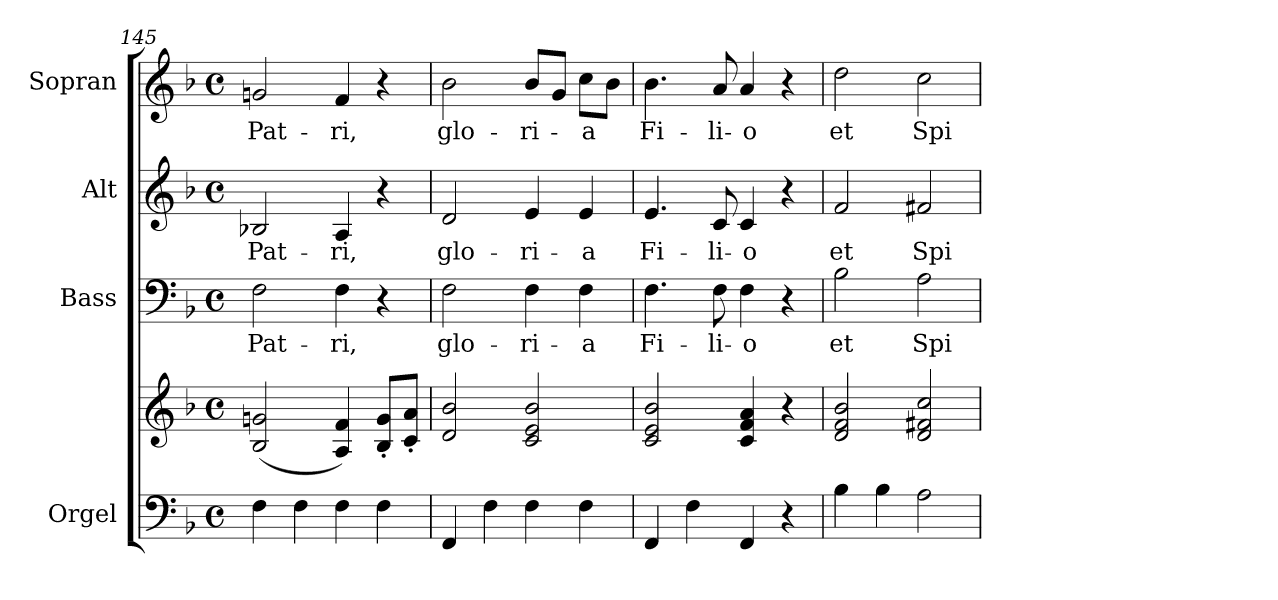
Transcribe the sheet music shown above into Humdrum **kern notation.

**kern	**kern	**kern	**text	**kern	**text	**kern	**text
*part4	*part4	*part3	*part3	*part2	*part2	*part1	*part1
*staff5	*staff4	*staff3	*staff3	*staff2	*staff2	*staff1	*staff1
*I"Orgel	*	*I"Bass	*	*I"Alt	*	*I"Sopran	*
*I'Org.	*	*I'B.	*	*I'A.	*	*I'S.	*
*clefF4	*clefG2	*clefF4	*	*clefG2	*	*clefG2	*
*k[b-]	*k[b-]	*k[b-]	*	*k[b-]	*	*k[b-]	*
*F:	*F:	*F:	*	*F:	*	*F:	*
*M4/4	*M4/4	*M4/4	*	*M4/4	*	*M4/4	*
*met(c)	*met(c)	*met(c)	*	*met(c)	*	*met(c)	*
=145	=145	=145	=145	=145	=145	=145	=145
!	!	!	!LO:LY:b	!	!LO:LY:b	!	!LO:LY:b
4F\	(<2B-/ 2gn/	2F\	Pat-	2B-X/	Pat-	2gn/	Pat-
4F\	.	.	.	.	.	.	.
!	!	!	!LO:LY:b	!	!LO:LY:b	!	!LO:LY:b
4F\	4A/ 4f/)	4F\	-ri,	4A/	-ri,	4f/	-ri,
4F\	8B-/'< 8g/'<L	4r	.	4r	.	4r	.
.	8c/'< 8a/'<J	.	.	.	.	.	.
=146	=146	=146	=146	=146	=146	=146	=146
!	!	!	!LO:LY:b	!	!LO:LY:b	!	!LO:LY:b
4FF/	2d/ 2b-/	2F\	glo-	2d/	glo-	2b-\	glo-
4F\	.	.	.	.	.	.	.
!	!	!	!LO:LY:b	!	!LO:LY:b	!	!LO:LY:b
4F\	2c/ 2e/ 2b-/	4F\	-ri-	4e/	-ri-	8b-/L	-ri-
.	.	.	.	.	.	8g/J	.
!	!	!	!LO:LY:b	!	!LO:LY:b	!	!LO:LY:b
4F\	.	4F\	-a	4e/	-a	8cc\L	-a
.	.	.	.	.	.	8b-\J	.
=147	=147	=147	=147	=147	=147	=147	=147
!	!	!	!LO:LY:b	!	!LO:LY:b	!	!LO:LY:b
4FF/	2c/ 2e/ 2b-/	4.F\	Fi-	4.e/	Fi-	4.b-\	Fi-
4F\	.	.	.	.	.	.	.
!	!	!	!LO:LY:b	!	!LO:LY:b	!	!LO:LY:b
.	.	8F\	-li-	8c/	-li-	8a/	-li-
!	!	!	!LO:LY:b	!	!LO:LY:b	!	!LO:LY:b
4FF/	4c/ 4f/ 4a/	4F\	-o	4c/	-o	4a/	-o
4r	4r	4r	.	4r	.	4r	.
=148	=148	=148	=148	=148	=148	=148	=148
!	!	!	!LO:LY:b	!	!LO:LY:b	!	!LO:LY:b
4B-\	2d/ 2f/ 2b-/	2B-\	et	2f/	et	2dd\	et
4B-\	.	.	.	.	.	.	.
!	!	!	!LO:LY:b	!	!LO:LY:b	!	!LO:LY:b
2A\	2d/ 2f#X/ 2cc/	2A\	Spi-	2f#X/	Spi-	2cc\	Spi-
=	=	=	=	=	=	=	=
*-	*-	*-	*-	*-	*-	*-	*-
